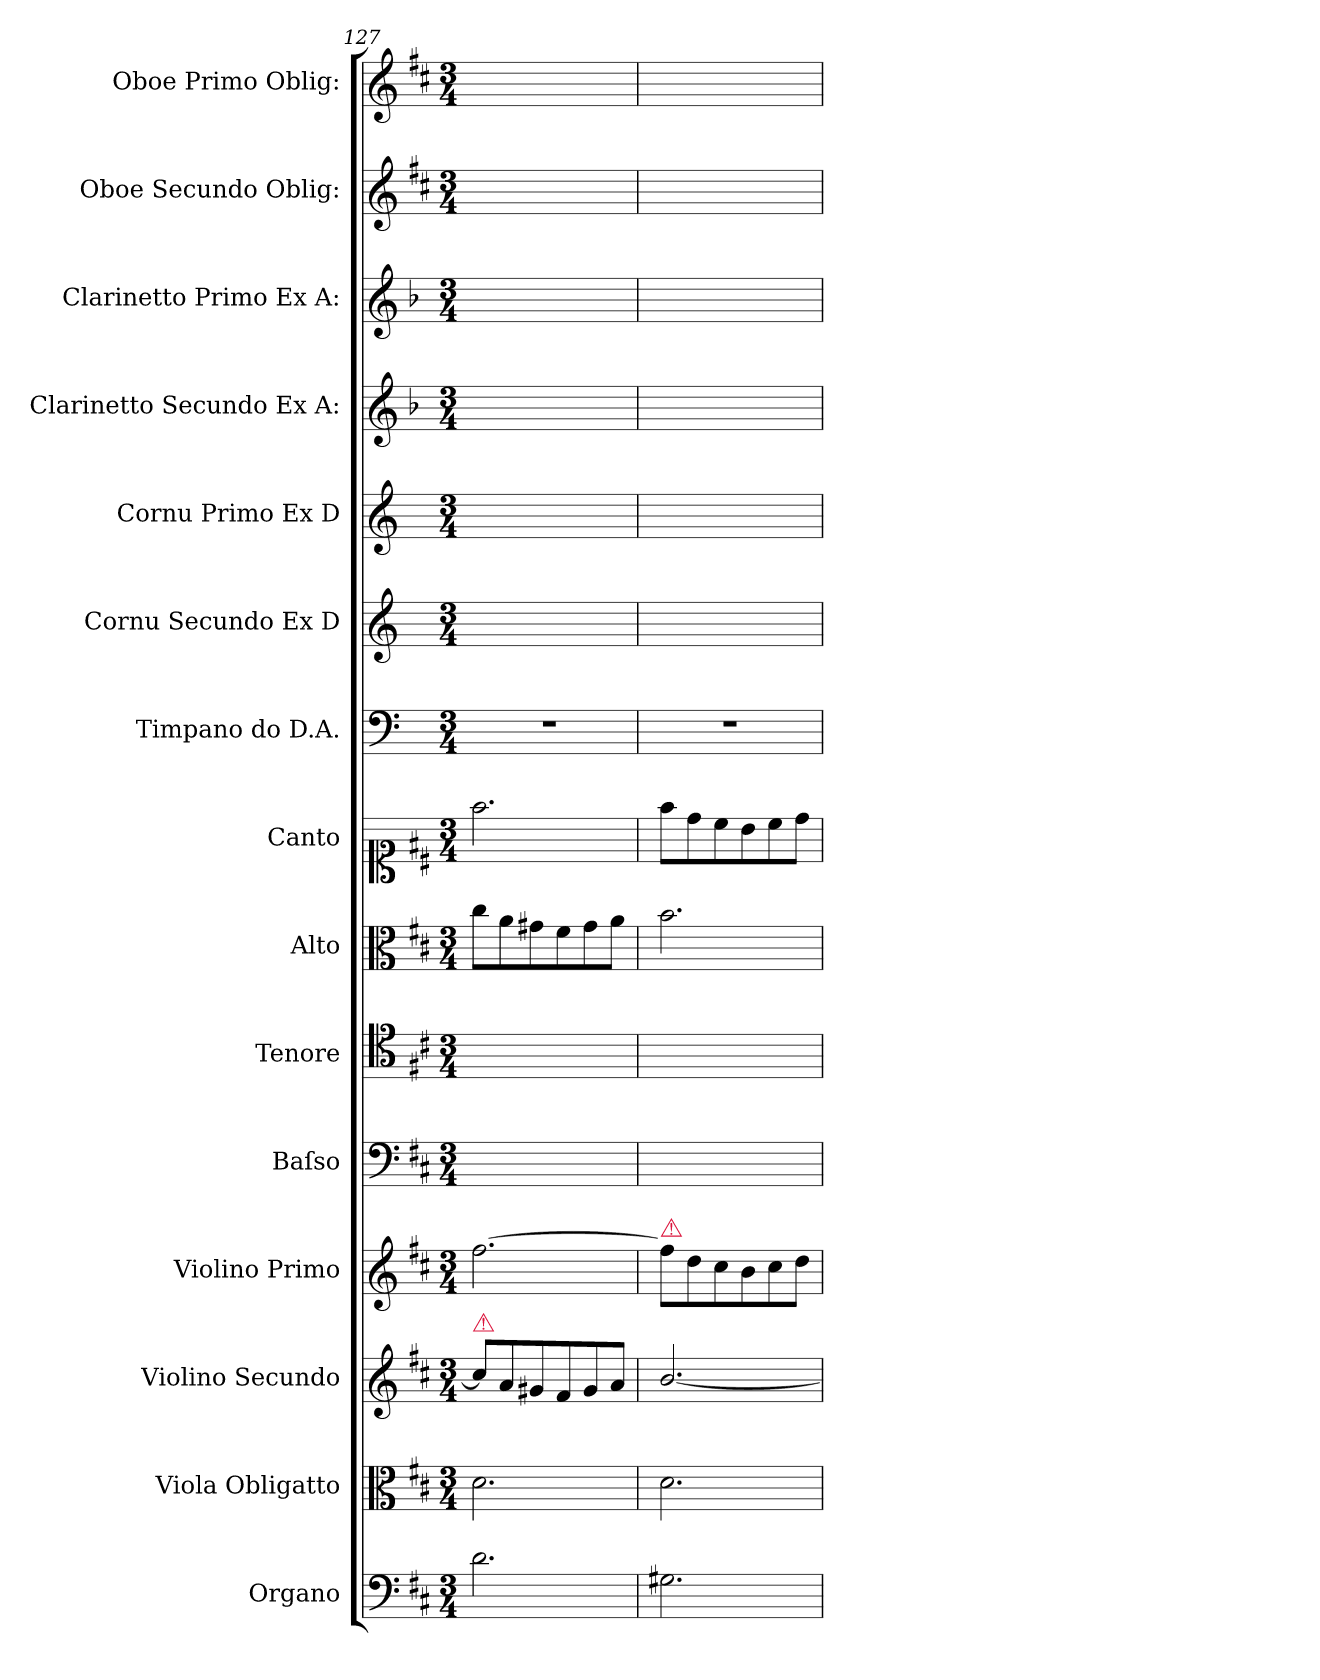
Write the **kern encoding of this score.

**kern	**kern	**kern	**kern	**kern	**kern	**kern	**kern	**kern	**kern	**kern	**kern	**kern	**kern	**kern
*part15	*part14	*part13	*part12	*part11	*part10	*part9	*part8	*part7	*part6	*part5	*part4	*part3	*part2	*part1
*staff15	*staff14	*staff13	*staff12	*staff11	*staff10	*staff9	*staff8	*staff7	*staff6	*staff5	*staff4	*staff3	*staff2	*staff1
*I"Organo	*I"Viola Obligatto	*I"Violino Secundo	*I"Violino Primo	*I"Baſso	*I"Tenore	*I"Alto	*I"Canto	*I"Timpano do D.A.	*I"Cornu Secundo Ex D	*I"Cornu Primo Ex D	*I"Clarinetto Secundo Ex A:	*I"Clarinetto Primo Ex A:	*I"Oboe Secundo Oblig:	*I"Oboe Primo Oblig:
*I'org	*I'vla obl	*I'vl 2	*I'vl 1	*I'B	*I'T	*I'A	*	*I'timp	*	*	*I'cl 2 in A	*I'cl 1 in A	*I'ob 2	*I'ob 1
*clefF4	*clefC3	*clefG2	*clefG2	*clefF4	*clefC4	*clefC3	*clefC1	*clefF4	*clefG2	*clefG2	*clefG2	*clefG2	*clefG2	*clefG2
*	*	*	*	*	*	*	*	*	*ITrd-1c-2	*ITrd-1c-2	*ITrd2c3	*ITrd2c3	*	*
*k[f#c#]	*k[f#c#]	*k[f#c#]	*k[f#c#]	*k[f#c#]	*k[f#c#]	*k[f#c#]	*k[f#c#]	*k[]	*k[f#c#]	*k[f#c#]	*k[f#c#]	*k[f#c#]	*k[f#c#]	*k[f#c#]
*M3/4	*M3/4	*M3/4	*M3/4	*M3/4	*M3/4	*M3/4	*M3/4	*M3/4	*M3/4	*M3/4	*M3/4	*M3/4	*M3/4	*M3/4
=127	=127	=127	=127	=127	=127	=127	=127	=127	=127	=127	=127	=127	=127	=127
!	!	!LO:TX:a:color=crimson:t=⚠	!	!	!	!	!	!	!	!	!	!	!	!
2.d\	2.d\	8cc#/L]	[2.ff#\	2.ryy	2.ryy	8cc#\L	2.ff#\	2.r	2.ryy	2.ryy	2.ryy	2.ryy	2.ryy	2.ryy
.	.	8a/	.	.	.	8a\	.	.	.	.	.	.	.	.
.	.	8g#X/	.	.	.	8g#X\	.	.	.	.	.	.	.	.
.	.	8f#/	.	.	.	8f#\	.	.	.	.	.	.	.	.
.	.	8g#/	.	.	.	8g#\	.	.	.	.	.	.	.	.
.	.	8a/J	.	.	.	8a\J	.	.	.	.	.	.	.	.
=128	=128	=128	=128	=128	=128	=128	=128	=128	=128	=128	=128	=128	=128	=128
!	!	!	!LO:TX:a:color=crimson:t=⚠	!	!	!	!	!	!	!	!	!	!	!
2.G#X\	2.d\	[2.b/	8ff#\L]	2.ryy	2.ryy	2.b\	8ff#\L	2.r	2.ryy	2.ryy	2.ryy	2.ryy	2.ryy	2.ryy
.	.	.	8dd\	.	.	.	8dd\	.	.	.	.	.	.	.
.	.	.	8cc#\	.	.	.	8cc#\	.	.	.	.	.	.	.
.	.	.	8b\	.	.	.	8b\	.	.	.	.	.	.	.
.	.	.	8cc#\	.	.	.	8cc#\	.	.	.	.	.	.	.
.	.	.	8dd\J	.	.	.	8dd\J	.	.	.	.	.	.	.
=	=	=	=	=	=	=	=	=	=	=	=	=	=	=
*-	*-	*-	*-	*-	*-	*-	*-	*-	*-	*-	*-	*-	*-	*-
